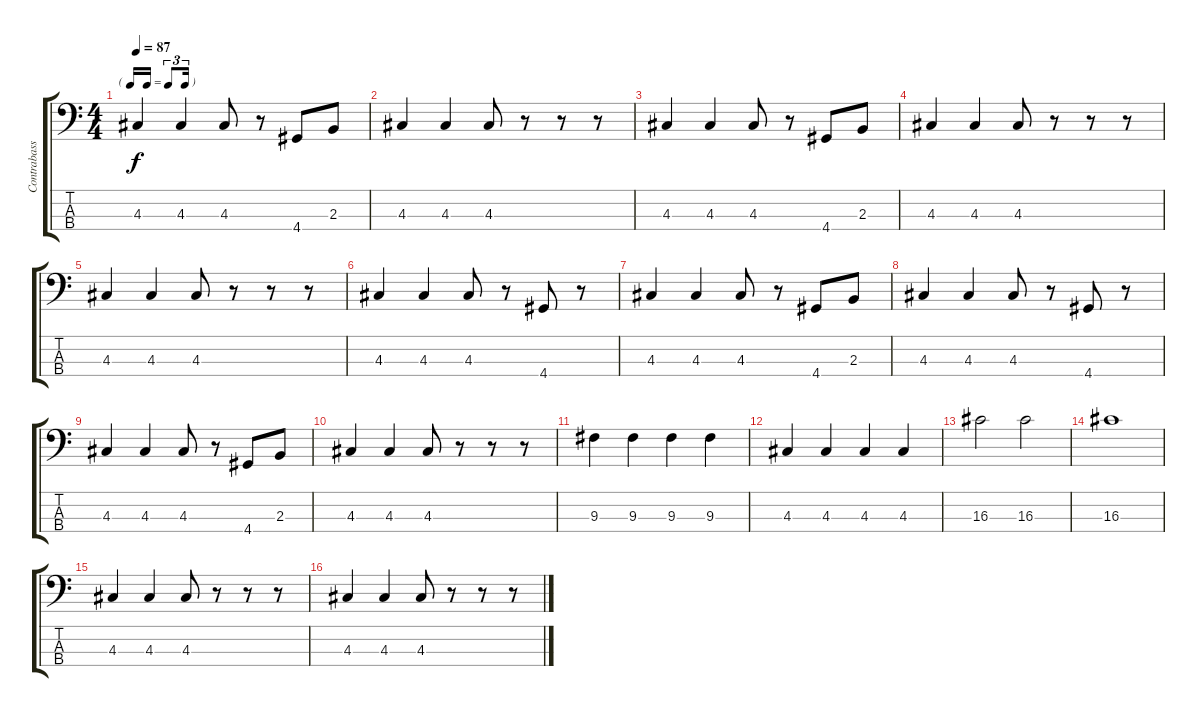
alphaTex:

\track ("Contrabass" "Contrabass") {instrument acousticbass}
\staff {score tabs}
\tuning (G2 D2 A1 E1) {hide}
\ts (4 4)
\tf triplet16th
\tempo 87
\clef f4
\ks c
4.3.4{dy f} 4.3.4 4.3.8 r.8 4.4.8 2.3.8 |
4.3.4 4.3.4 4.3.8 r.8 r.8 r.8 |
4.3.4 4.3.4 4.3.8 r.8 4.4.8 2.3.8 |
4.3.4 4.3.4 4.3.8 r.8 r.8 r.8 |
4.3.4 4.3.4 4.3.8 r.8 r.8 r.8 |
4.3.4 4.3.4 4.3.8 r.8 4.4.8 r.8 |
4.3.4 4.3.4 4.3.8 r.8 4.4.8 2.3.8 |
4.3.4 4.3.4 4.3.8 r.8 4.4.8 r.8 |
4.3.4 4.3.4 4.3.8 r.8 4.4.8 2.3.8 |
4.3.4 4.3.4 4.3.8 r.8 r.8 r.8 |
9.3.4 9.3.4 9.3.4 9.3.4 |
4.3.4 4.3.4 4.3.4 4.3.4 |
16.3.2 16.3.2 |
16.3.1 |
4.3.4 4.3.4 4.3.8 r.8 r.8 r.8 |
4.3.4 4.3.4 4.3.8 r.8 r.8 r.8
